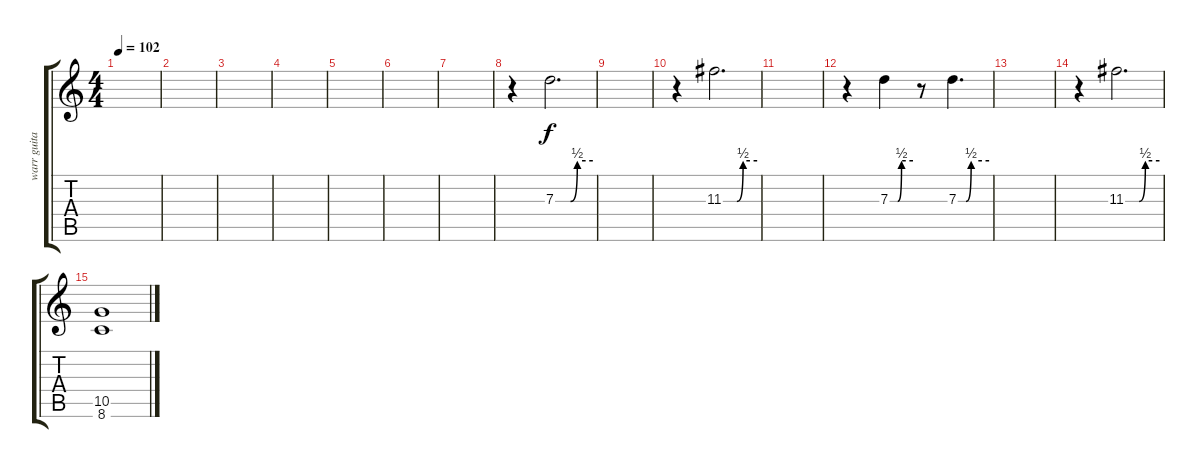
\track ("warr guitar's high" "warr guita") {instrument distortionguitar}
\staff {score tabs}
\tuning (E4 B3 G3 D3 A2 E2) {hide}
\ts (4 4)
\tempo 102
\clef g2
\ks c
|
|
|
|
|
|
|
r.4 7.3{be (custom 0 0 24 0 35 2 60 2)}.2{d} |
|
r.4 11.3{be (custom 0 0 24 0 35 2 60 2)}.2{d} |
|
r.4 7.3{be (custom 0 0 20 0 30 2 60 2)}.4 r.8 7.3{be (custom 0 0 15 0 25 2 60 2)}.4{d} |
|
r.4 11.3{be (custom 0 0 24 0 35 2 60 2)}.2{d} |
(10.5 8.6).1
